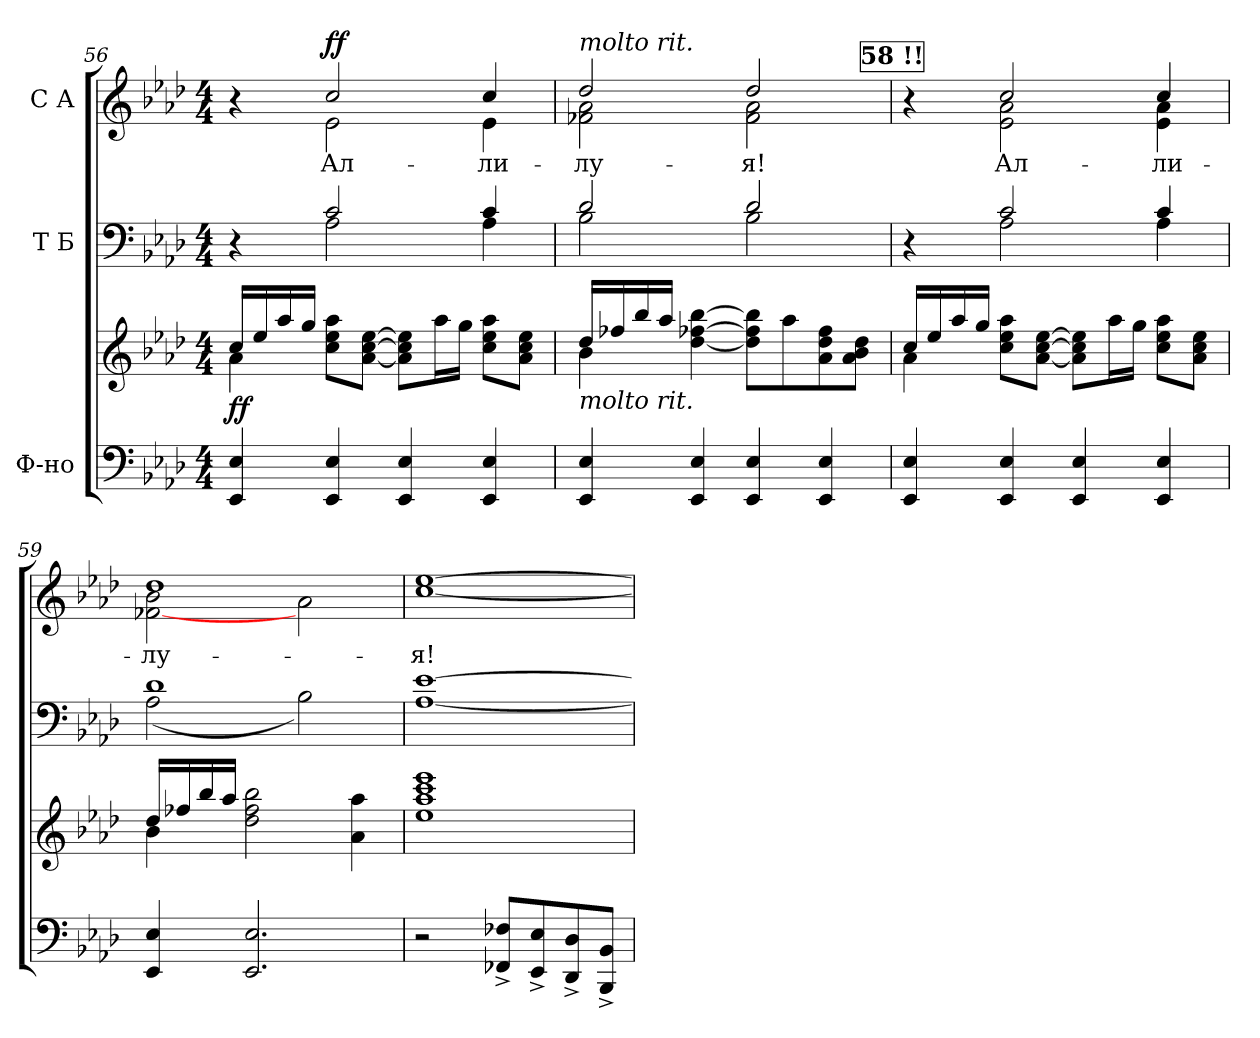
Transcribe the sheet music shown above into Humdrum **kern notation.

**kern	**kern	**dynam	**kern	**kern	**text	**dynam
*part3	*part3	*part3	*part2	*part1	*part1	*part1
*staff4	*staff3	*staff3/4	*staff2	*staff1	*staff1	*staff1
*I"Ф-но	*	*	*I"Т Б	*I"С А	*	*
*clefF4	*clefG2	*	*clefF4	*clefG2	*	*
*k[b-e-a-d-]	*k[b-e-a-d-]	*	*k[b-e-a-d-]	*k[b-e-a-d-]	*	*
*A-:	*A-:	*	*A-:	*A-:	*	*
*M4/4	*M4/4	*	*M4/4	*M4/4	*	*
=56	=56	=56	=56	=56	=56	=56
*	*^	*	*^	*^	*	*
4EE-i/ 4E-i	16cci/LL	4a-i\	ff	4r	4ryy	4r	4ryy	.	.
.	16ee-i/	.	.	.	.	.	.	.	.
.	16aa-i/	.	.	.	.	.	.	.	.
.	16ggi/JJ	.	.	.	.	.	.	.	.
!	!	!	!	!	!	!	!	!LO:LY:b:color=#000000	!
4EE-i/ 4E-i	8cci\ 8ee-i 8aa-iL	4ryy	.	2ci/	2A-i\	2cci/	2e-i\	Ал-	ff
.	[<8a-i\ [>8cci [>8ee-iJ	.	.	.	.	.	.	.	.
4EE-i/ 4E-i	8a-i\] 8cci] 8ee-i]L	4ryy	.	.	.	.	.	.	.
.	16aa-i\L	.	.	.	.	.	.	.	.
.	16ggi\JJ	.	.	.	.	.	.	.	.
!	!	!	!	!	!	!	!	!LO:LY:b:color=#000000	!
4EE-i/ 4E-i	8cci\ 8ee-i 8aa-iL	4ryy	.	4ci/	4A-i\	4cci/	4e-i\	-ли-	.
.	8a-i\ 8cci 8ee-iJ	.	.	.	.	.	.	.	.
=57	=57	=57	=57	=57	=57	=57	=57	=57	=57
!	!	!	!	!	!	!LO:TX:a:i:t=molto rit.	!	!	!
!	!LO:TX:b:i:t=molto rit.	!	!	!	!	!	!	!	!
!	!	!	!	!	!	!	!	!LO:LY:b:color=#000000	!
4EE-i/ 4E-i	16dd-i/LL	4b-i\	.	2d-i/	2B-i\	2dd-i/	2f-Xi\ 2a-i	-лу-	.
.	16ff-Xi/	.	.	.	.	.	.	.	.
.	16bb-i/	.	.	.	.	.	.	.	.
.	16aa-i/JJ	.	.	.	.	.	.	.	.
4EE-i/ 4E-i	4ryy	[<4dd-i\ [>4ff-Xi [>4bb-i	.	.	.	.	.	.	.
!	!	!	!	!	!	!	!	!LO:LY:b:color=#000000	!
4EE-i/ 4E-i	8ryy	8dd-i\] 8ff-i] 8bb-i]L	.	2d-i/	2B-i\	2dd-i/	2f-i\ 2a-i	-я!	.
.	8ryy	8aa-i\	.	.	.	.	.	.	.
4EE-i/ 4E-i	8ryy	8a-i\ 8dd-i 8ff-i	.	.	.	.	.	.	.
.	8ryy	8a-i\ 8b-i 8dd-iJ	.	.	.	.	.	.	.
!!LO:LB:g=z	!!
!!LO:REH:place=s1:color=#000000:enc=box:fs=9.186:t=58	!!
=58	=58	=58	=58	=58	=58	=58	=58	=58	=58
4EE-i/ 4E-i	16cci/LL	4a-i\	.	4r	4ryy	4r	4ryy	.	.
.	16ee-i/	.	.	.	.	.	.	.	.
.	16aa-i/	.	.	.	.	.	.	.	.
.	16ggi/JJ	.	.	.	.	.	.	.	.
!	!	!	!	!	!	!	!	!LO:LY:b:color=#000000	!
4EE-i/ 4E-i	8cci\ 8ee-i 8aa-iL	4ryy	.	2ci/	2A-i\	2cci/	2e-i\ 2a-i	Ал-	.
.	[<8a-i\ [>8cci [>8ee-iJ	.	.	.	.	.	.	.	.
4EE-i/ 4E-i	8a-i\] 8cci] 8ee-i]L	4ryy	.	.	.	.	.	.	.
.	16aa-i\L	.	.	.	.	.	.	.	.
.	16ggi\JJ	.	.	.	.	.	.	.	.
!	!	!	!	!	!	!	!	!LO:LY:b:color=#000000	!
4EE-i/ 4E-i	8cci\ 8ee-i 8aa-iL	4ryy	.	4ci/	4A-i\	4cci/	4e-i\ 4a-i	-ли-	.
.	8a-i\ 8cci 8ee-iJ	.	.	.	.	.	.	.	.
=59	=59	=59	=59	=59	=59	=59	=59	=59	=59
!	!	!	!	!	!	!	!	!LO:LY:b:color=#000000	!
4EE-i/ 4E-i	16dd-i/LL	4b-i\	.	1d-i	(2A-i\	1dd-i	[<2f-Xi\ 2b-i	-лу-	.
.	16ff-Xi/	.	.	.	.	.	.	.	.
.	16bb-i/	.	.	.	.	.	.	.	.
.	16aa-i/JJ	.	.	.	.	.	.	.	.
2.EE-i/ 2.E-i	2dd-i\ 2ff-i 2bb-i	2.ryy	.	.	.	.	.	.	.
.	.	.	.	.	2B-i\)	.	2a-i\	.	.
.	4a-i\ 4aa-i	.	.	.	.	.	.	.	.
*	*v	*v	*	*	*	*v	*v	*	*
*	*	*	*v	*v	*	*	*
=60	=60	=60	=60	=60	=60	=60
!	!	!	!	!	!LO:LY:b:color=#000000	!
2r	1ee-i 1aa-i 1ccci 1eee-i	.	[<1A-i [>1e-i	[<1cci [>1ee-i	-я!	.
8FF-Xi/^ 8F-Xi^L	.	.	.	.	.	.
8EE-i/^ 8E-i^	.	.	.	.	.	.
8DD-i/^ 8D-i^	.	.	.	.	.	.
8BBB-i/^ 8BB-i^J	.	.	.	.	.	.
=	=	=	=	=	=	=
*-	*-	*-	*-	*-	*-	*-
